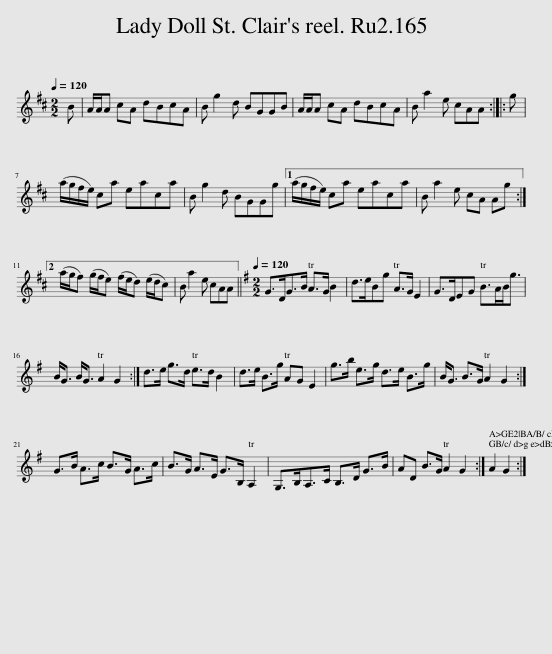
X:1
L:1/8
Q:1/4=120
M:2/2
I:linebreak $
K:D
V:1 treble
V:1
 B | A/A/A cA dBcA | B g2 d BGGB | A/A/A cA dBcA | B a2 e cAA :: %5
 g |$ (a/g/f/e/) ca eaca | B g2 d BGGg |1 (a/g/f/e/) ca eaca | B a2 e cA Ag :|2$ %10
 (a/g/f) (g/f/e) (f/e/d) (e/d/c) | B a2 e cAA ||[K:G][M:2/2][Q:1/4=120] G>DG>B A>G B2 | d>eBg A>G E2 | G>DEG B>AB<g |$ %15
 B<G B<G A2 G2 :| d>e g>d e>d B2 | d>e B>g AG E2 | g>b e>g d>e B>g | B<G B>G A2 G2 :|$ %20
 G>B A>c B>G A>c | B>G A>E G>B, A,2 | G,>B,A,>C B,>D G>B | AD B>G A2 G2 :| A2 G2 :| %25
